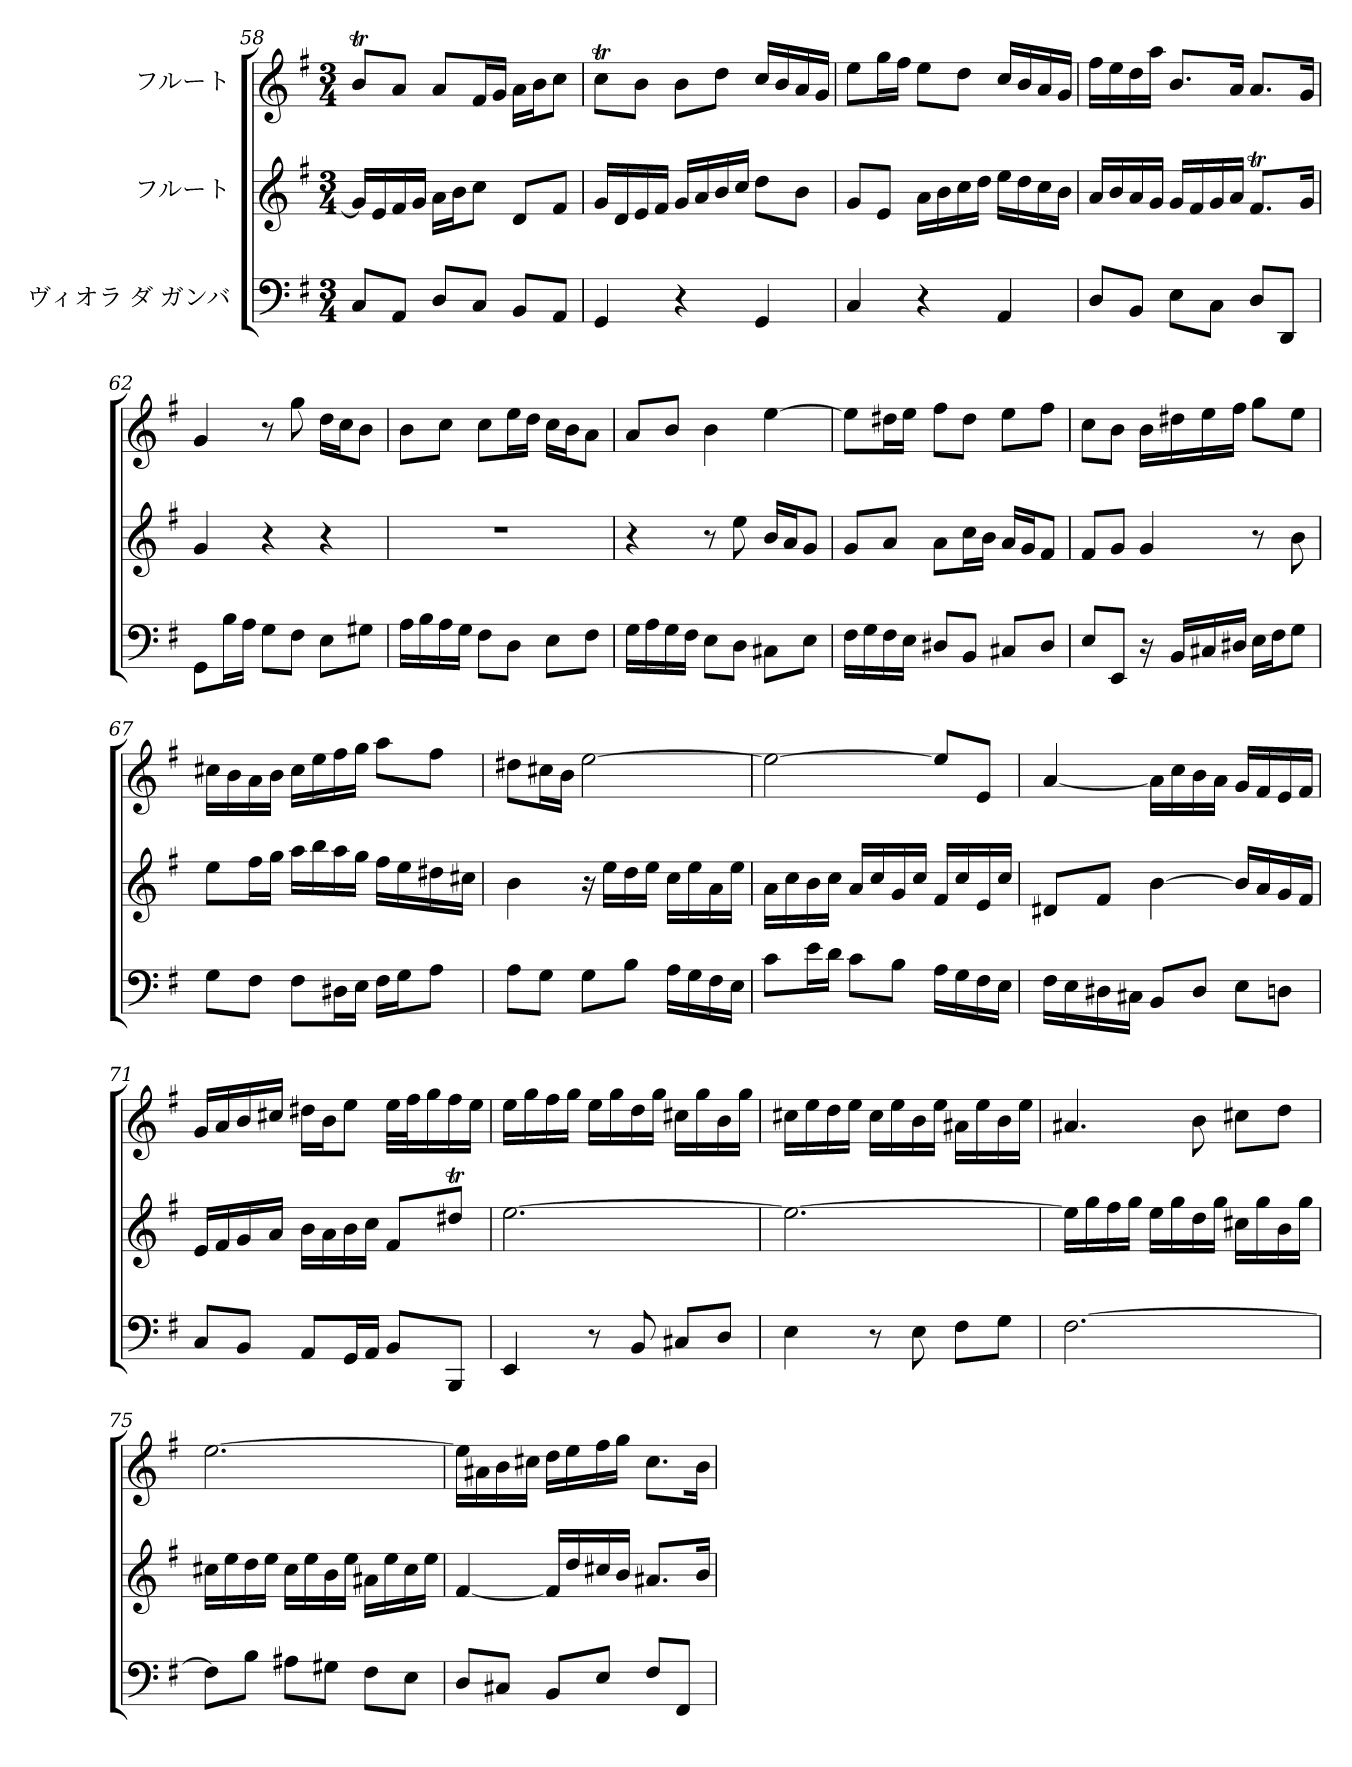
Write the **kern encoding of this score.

**kern	**kern	**kern
*part3	*part2	*part1
*staff3	*staff2	*staff1
*I"ヴィオラ ダ ガンバ	*I"フルート	*I"フルート
*clefF4	*clefG2	*clefG2
*k[f#]	*k[f#]	*k[f#]
*M3/4	*M3/4	*M3/4
=58	=58	=58
8C/L	16g/LL]	8bt/L
.	16e/	.
8AA/J	16f#/	8a/J
.	16g/JJ	.
8D/L	16a\LL	8a/L
.	16b\J	.
8C/J	8cc\J	16f#/L
.	.	16g/JJ
8BB/L	8d/L	16a\LL
.	.	16b\J
8AA/J	8f#/J	8cc\J
=59	=59	=59
4GG/	16g/LL	8ccT\L
.	16d/	.
.	16e/	8b\J
.	16f#/JJ	.
4r	16g/LL	8b\L
.	16a/	.
.	16b/	8dd\J
.	16cc/JJ	.
4GG/	8dd\L	16cc/LL
.	.	16b/
.	8b\J	16a/
.	.	16g/JJ
!!LO:PB:g=z
=60	=60	=60
4C/	8g/L	8ee\L
.	8e/J	16gg\L
.	.	16ff#\JJ
4r	16a\LL	8ee\L
.	16b\	.
.	16cc\	8dd\J
.	16dd\JJ	.
4AA/	16ee\LL	16cc/LL
.	16dd\	16b/
.	16cc\	16a/
.	16b\JJ	16g/JJ
=61	=61	=61
8D/L	16a/LL	16ff#\LL
.	16b/	16ee\
8BB/J	16a/	16dd\
.	16g/JJ	16aa\JJ
8E\L	16g/LL	8.b/L
.	16f#/	.
8C\J	16g/	.
.	16a/JJ	16a/Jk
8D/L	8.f#t/L	8.a/L
8DD/J	.	.
.	16g/Jk	16g/Jk
=62	=62	=62
8GG\L	4g/	4g/
16B\L	.	.
16A\JJ	.	.
8G\L	4r	8r
8F#\J	.	8gg\
8E\L	4r	16dd\LL
.	.	16cc\J
8G#X\J	.	8b\J
=63	=63	=63
16A\LL	2.r	8b\L
16B\	.	.
16A\	.	8cc\J
16G\JJ	.	.
8F#\L	.	8cc\L
8D\J	.	16ee\L
.	.	16dd\JJ
8E\L	.	16cc\LL
.	.	16b\J
8F#\J	.	8a\J
!!LO:LB:g=z
=64	=64	=64
16G\LL	4r	8a/L
16A\	.	.
16G\	.	8b/J
16F#\JJ	.	.
8E\L	8r	4b\
8D\J	8ee\	.
8C#X\L	16b/LL	[4ee\
.	16a/J	.
8E\J	8g/J	.
=65	=65	=65
16F#\LL	8g/L	8ee\L]
16G\	.	.
16F#\	8a/J	16dd#X\L
16E\JJ	.	16ee\JJ
8D#X/L	8a\L	8ff#\L
8BB/J	16cc\L	8dd#\J
.	16b\JJ	.
8C#X/L	16a/LL	8ee\L
.	16g/J	.
8D#/J	8f#/J	8ff#\J
=66	=66	=66
8E/L	8f#/L	8cc\L
8EE/J	8g/J	8b\J
16r	4g/	16b\LL
16BB/LL	.	16dd#X\
16C#X/	.	16ee\
16D#X/JJ	.	16ff#\JJ
16E\LL	8r	8gg\L
16F#\J	.	.
8G\J	8b\	8ee\J
=67	=67	=67
8G\L	8ee\L	16cc#X\LL
.	.	16b\
8F#\J	16ff#\L	16a\
.	16gg\JJ	16b\JJ
8F#\L	16aa\LL	16cc#\LL
.	16bb\	16ee\
16D#X\L	16aa\	16ff#\
16E\JJ	16gg\JJ	16gg\JJ
16F#\LL	16ff#\LL	8aa\L
16G\J	16ee\	.
8A\J	16dd#X\	8ff#\J
.	16cc#X\JJ	.
!!LO:LB:g=z
=68	=68	=68
8A\L	4b\	8dd#X\L
8G\J	.	16cc#X\L
.	.	16b\JJ
8G\L	16r	[2ee\
.	16ee\LL	.
8B\J	16dd\	.
.	16ee\JJ	.
16A\LL	16cc\LL	.
16G\	16ee\	.
16F#\	16a\	.
16E\JJ	16ee\JJ	.
=69	=69	=69
8c\L	16a\LL	2ee\_
.	16cc\	.
16e\L	16b\	.
16d\JJ	16cc\JJ	.
8c\L	16a/LL	.
.	16cc/	.
8B\J	16g/	.
.	16cc/JJ	.
16A\LL	16f#/LL	8ee/L]
16G\	16cc/	.
16F#\	16e/	8e/J
16E\JJ	16cc/JJ	.
=70	=70	=70
16F#\LL	8d#X/L	[4a/
16E\	.	.
16D#X\	8f#/J	.
16C#X\JJ	.	.
8BB/L	[4b\	16a\LL]
.	.	16cc\
8D#/J	.	16b\
.	.	16a\JJ
8E\L	16b/LL]	16g/LL
.	16a/	16f#/
8Dn\J	16g/	16e/
.	16f#/JJ	16f#/JJ
!!LO:LB:g=z
=71	=71	=71
8C/L	16e/LL	16g/LL
.	16f#/	16a/
8BB/J	16g/	16b/
.	16a/JJ	16cc#X/JJ
8AA/L	16b\LL	16dd#X\LL
.	16a\	16b\J
16GG/L	16b\	8ee\J
16AA/JJ	16cc\JJ	.
8BB/L	8f#/L	32ee\LLL
.	.	32ff#\J
.	.	16gg\
8BBB/J	8dd#Xt/J	16ff#\
.	.	16ee\JJ
=72	=72	=72
4EE/	[2.ee\	16ee\LL
.	.	16gg\
.	.	16ff#\
.	.	16gg\JJ
8r	.	16ee\LL
.	.	16gg\
8BB/	.	16dd\
.	.	16gg\JJ
8C#X/L	.	16cc#X\LL
.	.	16gg\
8D/J	.	16b\
.	.	16gg\JJ
=73	=73	=73
4E\	2.ee\_	16cc#X\LL
.	.	16ee\
.	.	16dd\
.	.	16ee\JJ
8r	.	16cc#\LL
.	.	16ee\
8E\	.	16b\
.	.	16ee\JJ
8F#\L	.	16a#X\LL
.	.	16ee\
8G\J	.	16b\
.	.	16ee\JJ
!!LO:PB:g=z
=74	=74	=74
[2.F#\	16ee\LL]	4.a#X/
.	16gg\	.
.	16ff#\	.
.	16gg\JJ	.
.	16ee\LL	.
.	16gg\	.
.	16dd\	8b\
.	16gg\JJ	.
.	16cc#X\LL	8cc#X\L
.	16gg\	.
.	16b\	8dd\J
.	16gg\JJ	.
=75	=75	=75
8F#\L]	16cc#X\LL	[2.ee\
.	16ee\	.
8B\J	16dd\	.
.	16ee\JJ	.
8A#X\L	16cc#\LL	.
.	16ee\	.
8G#X\J	16b\	.
.	16ee\JJ	.
8F#\L	16a#X\LL	.
.	16ee\	.
8E\J	16cc#\	.
.	16ee\JJ	.
=76	=76	=76
8D/L	[4f#/	16ee\LL]
.	.	16a#X\
8C#X/J	.	16b\
.	.	16cc#X\JJ
8BB/L	16f#/LL]	16dd\LL
.	16dd/	16ee\
8E/J	16cc#X/	16ff#\
.	16b/JJ	16gg\JJ
8F#/L	8.a#X/L	8.cc#\L
8FF#/J	.	.
.	16b/Jk	16b\Jk
=	=	=
*-	*-	*-
